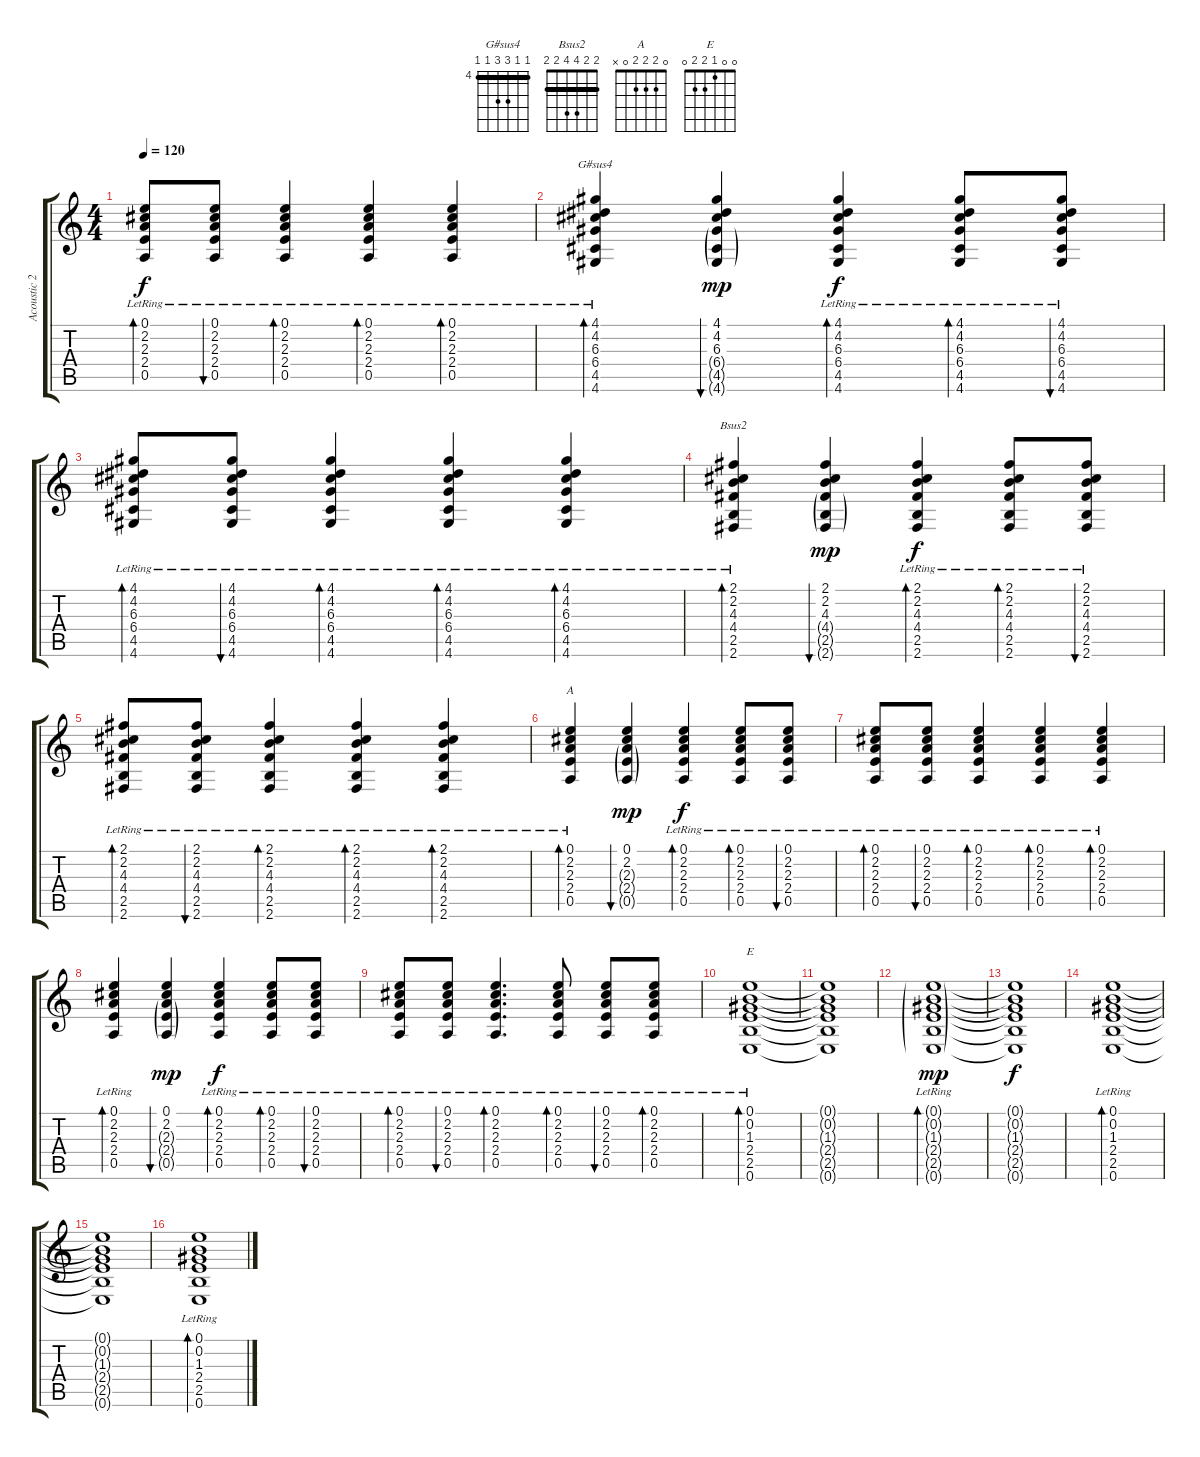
\track ("Acoustic 2" "Acoustic 2") {instrument acousticguitarsteel}
\staff {score tabs}
\tuning (E4 B3 G3 D3 A2 E2) {hide}
\chord ("G#sus4" 4 4 6 6 4 4) {firstfret 4 barre 4}
\chord ("Bsus2" 2 2 4 4 2 2) {barre 2}
\chord ("A" 0 2 2 2 0 x)
\chord ("E" 0 0 1 2 2 0)
\ts (4 4)
\tempo 120
\clef g2
\ks c
(0.1 2.2 2.3{lr} 2.4{lr} 0.5{lr}).8{bd 30 dy f} (0.1 2.2 2.3{lr} 2.4{lr} 0.5{lr}).8{bu 30} (0.1 2.2 2.3{lr} 2.4{lr} 0.5{lr}).4{bd 30} (0.1 2.2 2.3{lr} 2.4{lr} 0.5{lr}).4{bd 30} (0.1 2.2 2.3{lr} 2.4{lr} 0.5{lr}).4{bd 30} |
(4.1 4.2 6.3{lr} 6.4{lr} 4.5{lr} 4.6{lr}).4{bd 60 ch "G#sus4"} (4.1 4.2 6.3 6.4{g} 4.5{g} 4.6{g}).4{bu 30 dy mp} (4.1 4.2 6.3{lr} 6.4{lr} 4.5{lr} 4.6{lr}).4{bd 30 dy f} (4.1 4.2 6.3{lr} 6.4{lr} 4.5{lr} 4.6{lr}).8{bd 30} (4.1 4.2 6.3{lr} 6.4{lr} 4.5{lr} 4.6{lr}).8{bu 30} |
(4.1 4.2 6.3{lr} 6.4{lr} 4.5{lr} 4.6{lr}).8{bd 30} (4.1 4.2 6.3{lr} 6.4{lr} 4.5{lr} 4.6{lr}).8{bu 30} (4.1 4.2 6.3{lr} 6.4{lr} 4.5{lr} 4.6{lr}).4{bd 30} (4.1 4.2 6.3{lr} 6.4{lr} 4.5{lr} 4.6{lr}).4{bd 30} (4.1 4.2 6.3{lr} 6.4{lr} 4.5{lr} 4.6{lr}).4{bd 30} |
(2.1 2.2 4.3{lr} 4.4{lr} 2.5{lr} 2.6{lr}).4{bd 60 ch "Bsus2"} (2.1 2.2 4.3 4.4{g} 2.5{g} 2.6{g}).4{bu 30 dy mp} (2.1 2.2 4.3{lr} 4.4{lr} 2.5{lr} 2.6{lr}).4{bd 30 dy f} (2.1 2.2 4.3{lr} 4.4{lr} 2.5{lr} 2.6{lr}).8{bd 30} (2.1 2.2 4.3{lr} 4.4{lr} 2.5{lr} 2.6{lr}).8{bu 30} |
(2.1 2.2 4.3{lr} 4.4{lr} 2.5{lr} 2.6{lr}).8{bd 30} (2.1 2.2 4.3{lr} 4.4{lr} 2.5{lr} 2.6{lr}).8{bu 30} (2.1 2.2 4.3{lr} 4.4{lr} 2.5{lr} 2.6{lr}).4{bd 30} (2.1 2.2 4.3{lr} 4.4{lr} 2.5{lr} 2.6{lr}).4{bd 30} (2.1 2.2 4.3{lr} 4.4{lr} 2.5{lr} 2.6{lr}).4{bd 30} |
(0.1 2.2 2.3{lr} 2.4{lr} 0.5{lr}).4{bd 60 ch "A"} (0.1 2.2 2.3{g} 2.4{g} 0.5{g}).4{bu 30 dy mp} (0.1 2.2 2.3{lr} 2.4{lr} 0.5{lr}).4{bd 30 dy f} (0.1 2.2 2.3{lr} 2.4{lr} 0.5{lr}).8{bd 30} (0.1 2.2 2.3{lr} 2.4{lr} 0.5{lr}).8{bu 30} |
(0.1 2.2 2.3{lr} 2.4{lr} 0.5{lr}).8{bd 30} (0.1 2.2 2.3{lr} 2.4{lr} 0.5{lr}).8{bu 30} (0.1 2.2 2.3{lr} 2.4{lr} 0.5{lr}).4{bd 30} (0.1 2.2 2.3{lr} 2.4{lr} 0.5{lr}).4{bd 30} (0.1 2.2 2.3{lr} 2.4{lr} 0.5{lr}).4{bd 30} |
(0.1 2.2 2.3{lr} 2.4{lr} 0.5{lr}).4{bd 60} (0.1 2.2 2.3{g} 2.4{g} 0.5{g}).4{bu 30 dy mp} (0.1 2.2 2.3{lr} 2.4{lr} 0.5{lr}).4{bd 30 dy f} (0.1 2.2 2.3{lr} 2.4{lr} 0.5{lr}).8{bd 30} (0.1 2.2 2.3{lr} 2.4{lr} 0.5{lr}).8{bu 30} |
(0.1 2.2 2.3{lr} 2.4{lr} 0.5{lr}).8{bd 30} (0.1 2.2 2.3{lr} 2.4{lr} 0.5{lr}).8{bu 30} (0.1 2.2 2.3{lr} 2.4{lr} 0.5{lr}).4{d bd 30} (0.1 2.2 2.3{lr} 2.4{lr} 0.5{lr}).8{bd 30} (0.1 2.2 2.3{lr} 2.4{lr} 0.5{lr}).8{bu 30} (0.1 2.2 2.3{lr} 2.4{lr} 0.5{lr}).8{bd 30} |
(0.1 0.2 1.3{lr} 2.4{lr} 2.5{lr} 0.6{lr}).1{bd 60 ch "E"} |
(0.1{t} 0.2{t} 1.3{t} 2.4{t} 2.5{t} 0.6{t}).1 |
(0.1{g} 0.2{g} 1.3{g lr} 2.4{g lr} 2.5{g lr} 0.6{g lr}).1{bd 60 dy mp} |
(0.1{t} 0.2{t} 1.3{t} 2.4{t} 2.5{t} 0.6{t}).1{dy f} |
(0.1 0.2 1.3{lr} 2.4{lr} 2.5{lr} 0.6{lr}).1{bd 60} |
(0.1{t} 0.2{t} 1.3{t} 2.4{t} 2.5{t} 0.6{t}).1 |
(0.1 0.2 1.3{lr} 2.4{lr} 2.5{lr} 0.6{lr}).1{bd 60}
